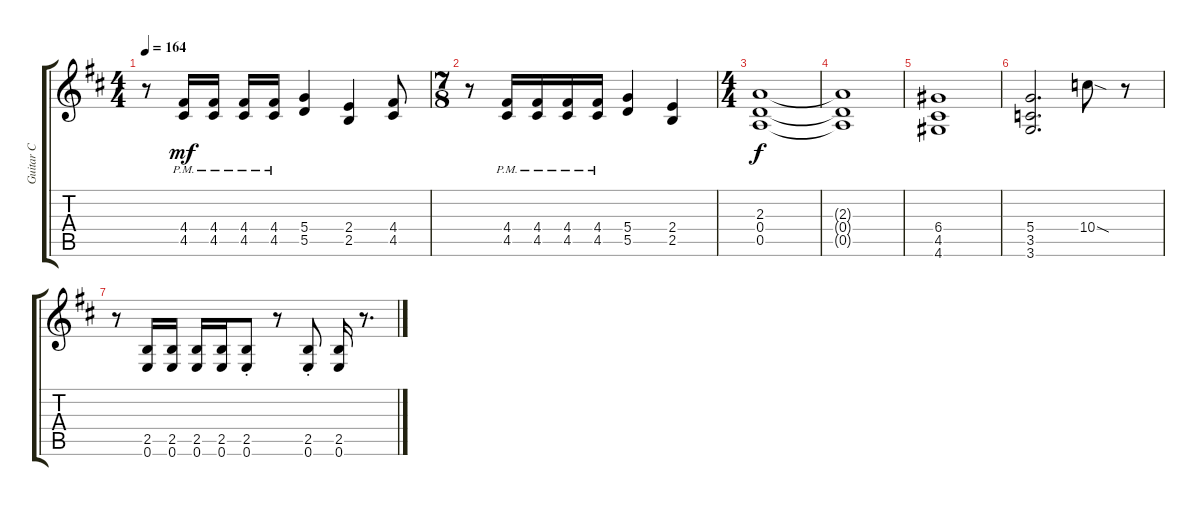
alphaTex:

\track ("Guitar C" "Guitar C") {instrument distortionguitar}
\staff {score tabs}
\tuning (E4 B3 G3 D3 A2 E2) {hide}
\ts (4 4)
\tempo 164
\clef g2
\ks d
r.8{dy mf} (4.4{pm} 4.5{pm}).16 (4.4{pm} 4.5{pm}).16 (4.4{pm} 4.5{pm}).16 (4.4{pm} 4.5{pm}).16 (5.4 5.5).4 (2.4 2.5).4 (4.4 4.5).8 |
\ts (7 8)
r.8 (4.4{pm} 4.5{pm}).16 (4.4{pm} 4.5{pm}).16 (4.4{pm} 4.5{pm}).16 (4.4{pm} 4.5{pm}).16 (5.4 5.5).4 (2.4 2.5).4 |
\ts (4 4)
(2.3 0.4 0.5).1{dy f} |
(2.3{t} 0.4{t} 0.5{t}).1 |
(6.4 4.5 4.6).1 |
(5.4 3.5 3.6).2{d} 10.4{sod}.8 r.8 |
r.8 (2.5 0.6).16 (2.5 0.6).16 (2.5 0.6).16 (2.5 0.6).16 (2.5{st} 0.6{st}).8 r.8 (2.5{st} 0.6{st}).8 (2.5 0.6).16 r.8{d}
